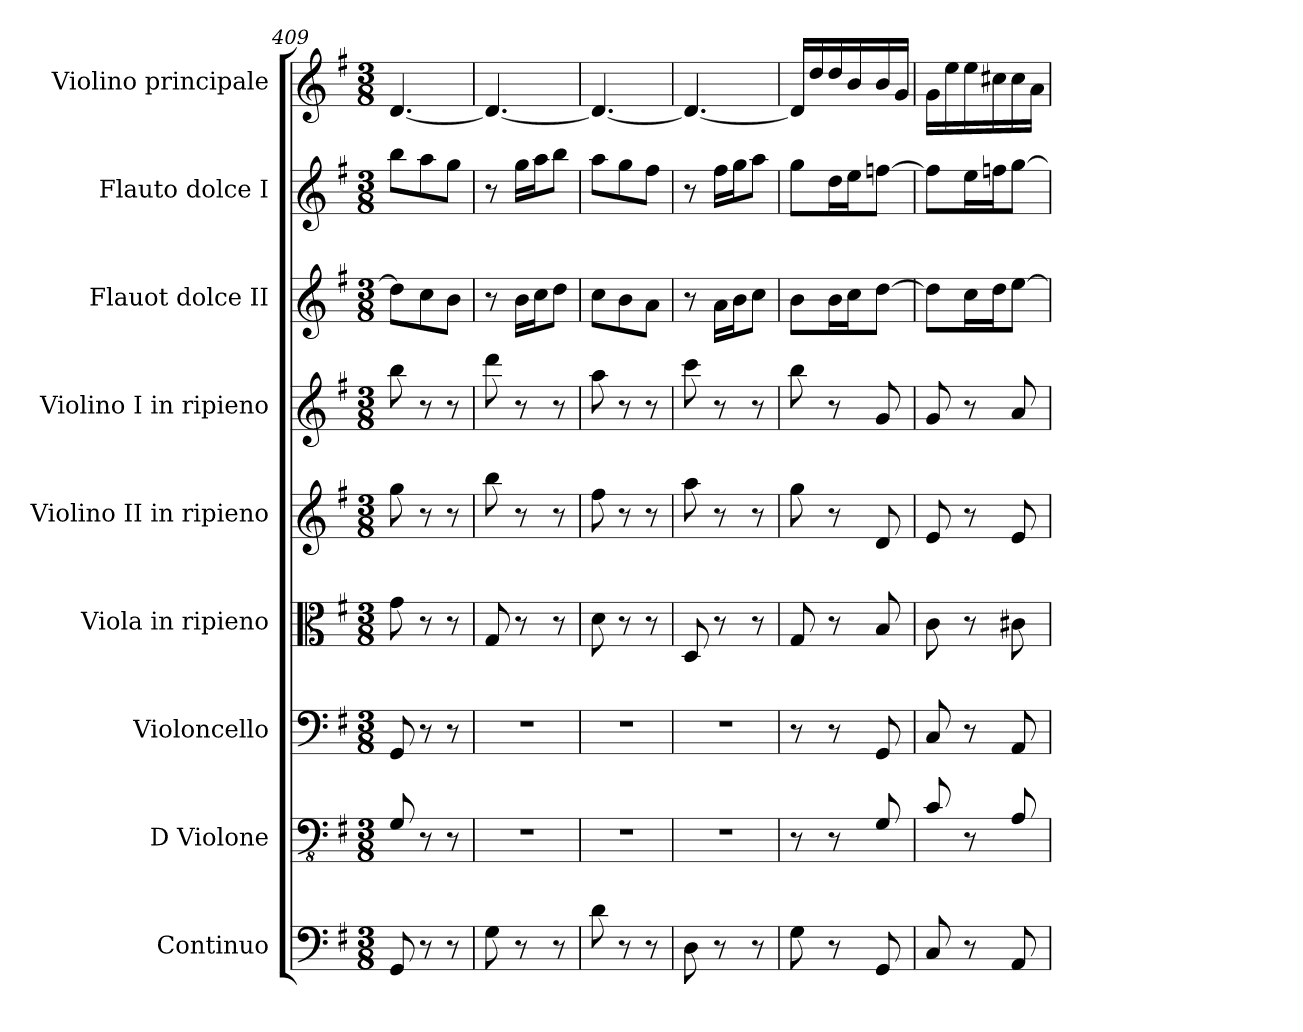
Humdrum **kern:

**kern	**kern	**kern	**kern	**kern	**kern	**kern	**kern	**kern
*part9	*part8	*part7	*part6	*part5	*part4	*part3	*part2	*part1
*staff9	*staff8	*staff7	*staff6	*staff5	*staff4	*staff3	*staff2	*staff1
*I"Continuo	*I"D Violone	*I"Violoncello	*I"Viola in ripieno	*I"Violino II in ripieno	*I"Violino I in ripieno	*I"Flauot dolce II	*I"Flauto dolce I	*I"Violino principale
*I'Cont.	*I'D Vne.	*I'Vc.	*I'Vla.	*I'Vln. II	*I'Vln. I	*I'Fl. II	*I'Fl. I	*I'Vln. p.
*clefF4	*clefFv4	*clefF4	*clefC3	*clefG2	*clefG2	*clefG2	*clefG2	*clefG2
*	*ITrd7c12	*	*	*	*	*	*	*
*k[f#]	*k[f#]	*k[f#]	*k[f#]	*k[f#]	*k[f#]	*k[f#]	*k[f#]	*k[f#]
*M3/8	*M3/8	*M3/8	*M3/8	*M3/8	*M3/8	*M3/8	*M3/8	*M3/8
=409	=409	=409	=409	=409	=409	=409	=409	=409
8GG/	8GGG/	8GG/	8g\	8gg\	8bb\	8dd\L]	8bb\L	[4.d/
8r	8r	8r	8r	8r	8r	8cc\	8aa\	.
8r	8r	8r	8r	8r	8r	8b\J	8gg\J	.
=410	=410	=410	=410	=410	=410	=410	=410	=410
8G\	4.r	4.r	8G/	8bb\	8ddd\	8r	8r	4.d/_
8r	.	.	8r	8r	8r	16b\LL	16gg\LL	.
.	.	.	.	.	.	16cc\J	16aa\J	.
8r	.	.	8r	8r	8r	8dd\J	8bb\J	.
=411	=411	=411	=411	=411	=411	=411	=411	=411
8d\	4.r	4.r	8d\	8ff#\	8aa\	8cc\L	8aa\L	4.d/_
8r	.	.	8r	8r	8r	8b\	8gg\	.
8r	.	.	8r	8r	8r	8a\J	8ff#\J	.
=412	=412	=412	=412	=412	=412	=412	=412	=412
8D\	4.r	4.r	8D/	8aa\	8ccc\	8r	8r	4.d/_
8r	.	.	8r	8r	8r	16a\LL	16ff#\LL	.
.	.	.	.	.	.	16b\J	16gg\J	.
8r	.	.	8r	8r	8r	8cc\J	8aa\J	.
=413	=413	=413	=413	=413	=413	=413	=413	=413
8G\	8r	8r	8G/	8gg\	8bb\	8b\L	8gg\L	16d/LL]
.	.	.	.	.	.	.	.	16dd/
8r	8r	8r	8r	8r	8r	16b\L	16dd\L	16dd/
.	.	.	.	.	.	16cc\J	16ee\J	16b/
8GG/	8GGG/	8GG/	8B/	8d/	8g/	[8dd\J	[8ffn\J	16b/
.	.	.	.	.	.	.	.	16g/JJ
=414	=414	=414	=414	=414	=414	=414	=414	=414
8C/	8CC/	8C/	8c\	8e/	8g/	8dd\L]	8ff\L]	16g\LL
.	.	.	.	.	.	.	.	16ee\
8r	8r	8r	8r	8r	8r	16cc\L	16ee\L	16ee\
.	.	.	.	.	.	16dd\J	16ffn\J	16cc#X\
8AA/	8AAA/	8AA/	8c#X\	8e/	8a/	[8ee\J	[8gg\J	16cc#\
.	.	.	.	.	.	.	.	16a\JJ
=	=	=	=	=	=	=	=	=
*-	*-	*-	*-	*-	*-	*-	*-	*-
